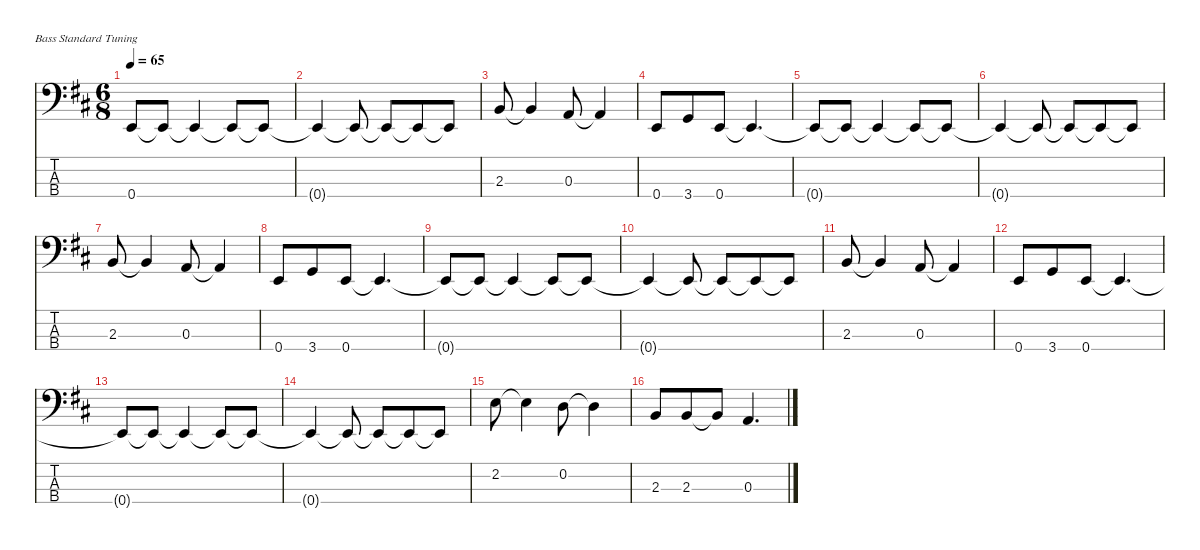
\hideDynamics
\bracketExtendMode nobrackets
\singleTrackTrackNamePolicy hidden
\multiTrackTrackNamePolicy hidden
\firstSystemTrackNameMode fullname
\firstSystemTrackNameOrientation horizontal
\otherSystemsTrackNameOrientation horizontal
\track ("Bass" "el.bs.") {instrument electricbassfinger}
\staff {score tabs}
\tuning (G2 D2 A1 E1)
\ts (6 8)
\tempo 65
\clef f4
\ks bminor
0.4{t acc forcenatural}.8{dy ff beam Up} 0.4{t acc forcenatural}.8{beam Up} 0.4{t acc forcenatural}.4{beam Up} 0.4{t acc forcenatural}.8{beam Up} 0.4{t acc forcenatural}.8{beam Up} |
0.4{t acc forcenatural}.4{beam Up} 0.4{t acc forcenatural}.8{beam Up} 0.4{t acc forcenatural}.8{beam Up} 0.4{t acc forcenatural}.8{beam Up} 0.4{t acc forcenatural}.8{beam Up} |
2.3{acc forcenatural}.8{beam Up} 2.3{t acc forcenatural}.4{beam Up} 0.3{acc forcenatural}.8{beam Up} 0.3{t acc forcenatural}.4{beam Up} |
0.4{acc forcenatural}.8{beam Up} 3.4{acc forcenatural}.8{beam Up} 0.4{acc forcenatural}.8{beam Up} 0.4{t acc forcenatural}.4{d beam Up} |
0.4{t acc forcenatural}.8{beam Up} 0.4{t acc forcenatural}.8{beam Up} 0.4{t acc forcenatural}.4{beam Up} 0.4{t acc forcenatural}.8{beam Up} 0.4{t acc forcenatural}.8{beam Up} |
0.4{t acc forcenatural}.4{beam Up} 0.4{t acc forcenatural}.8{beam Up} 0.4{t acc forcenatural}.8{beam Up} 0.4{t acc forcenatural}.8{beam Up} 0.4{t acc forcenatural}.8{beam Up} |
2.3{acc forcenatural}.8{beam Up} 2.3{t acc forcenatural}.4{beam Up} 0.3{acc forcenatural}.8{beam Up} 0.3{t acc forcenatural}.4{beam Up} |
0.4{acc forcenatural}.8{beam Up} 3.4{acc forcenatural}.8{beam Up} 0.4{acc forcenatural}.8{beam Up} 0.4{t acc forcenatural}.4{d beam Up} |
0.4{t acc forcenatural}.8{beam Up} 0.4{t acc forcenatural}.8{beam Up} 0.4{t acc forcenatural}.4{beam Up} 0.4{t acc forcenatural}.8{beam Up} 0.4{t acc forcenatural}.8{beam Up} |
0.4{t acc forcenatural}.4{beam Up} 0.4{t acc forcenatural}.8{beam Up} 0.4{t acc forcenatural}.8{beam Up} 0.4{t acc forcenatural}.8{beam Up} 0.4{t acc forcenatural}.8{beam Up} |
2.3{acc forcenatural}.8{beam Up} 2.3{t acc forcenatural}.4{beam Up} 0.3{acc forcenatural}.8{beam Up} 0.3{t acc forcenatural}.4{beam Up} |
0.4{acc forcenatural}.8{beam Up} 3.4{acc forcenatural}.8{beam Up} 0.4{acc forcenatural}.8{beam Up} 0.4{t acc forcenatural}.4{d beam Up} |
0.4{t acc forcenatural}.8{beam Up} 0.4{t acc forcenatural}.8{beam Up} 0.4{t acc forcenatural}.4{beam Up} 0.4{t acc forcenatural}.8{beam Up} 0.4{t acc forcenatural}.8{beam Up} |
0.4{t acc forcenatural}.4{beam Up} 0.4{t acc forcenatural}.8{beam Up} 0.4{t acc forcenatural}.8{beam Up} 0.4{t acc forcenatural}.8{beam Up} 0.4{t acc forcenatural}.8{beam Up} |
2.2{acc forcenatural}.8{beam Down} 2.2{t acc forcenatural}.4{beam Down} 0.2{acc forcenatural}.8{beam Down} 0.2{t acc forcenatural}.4{beam Down} |
2.3{acc forcenatural}.8{beam Up} 2.3{acc forcenatural}.8{beam Up} 2.3{t acc forcenatural}.8{beam Up} 0.3{acc forcenatural}.4{d beam Up}
